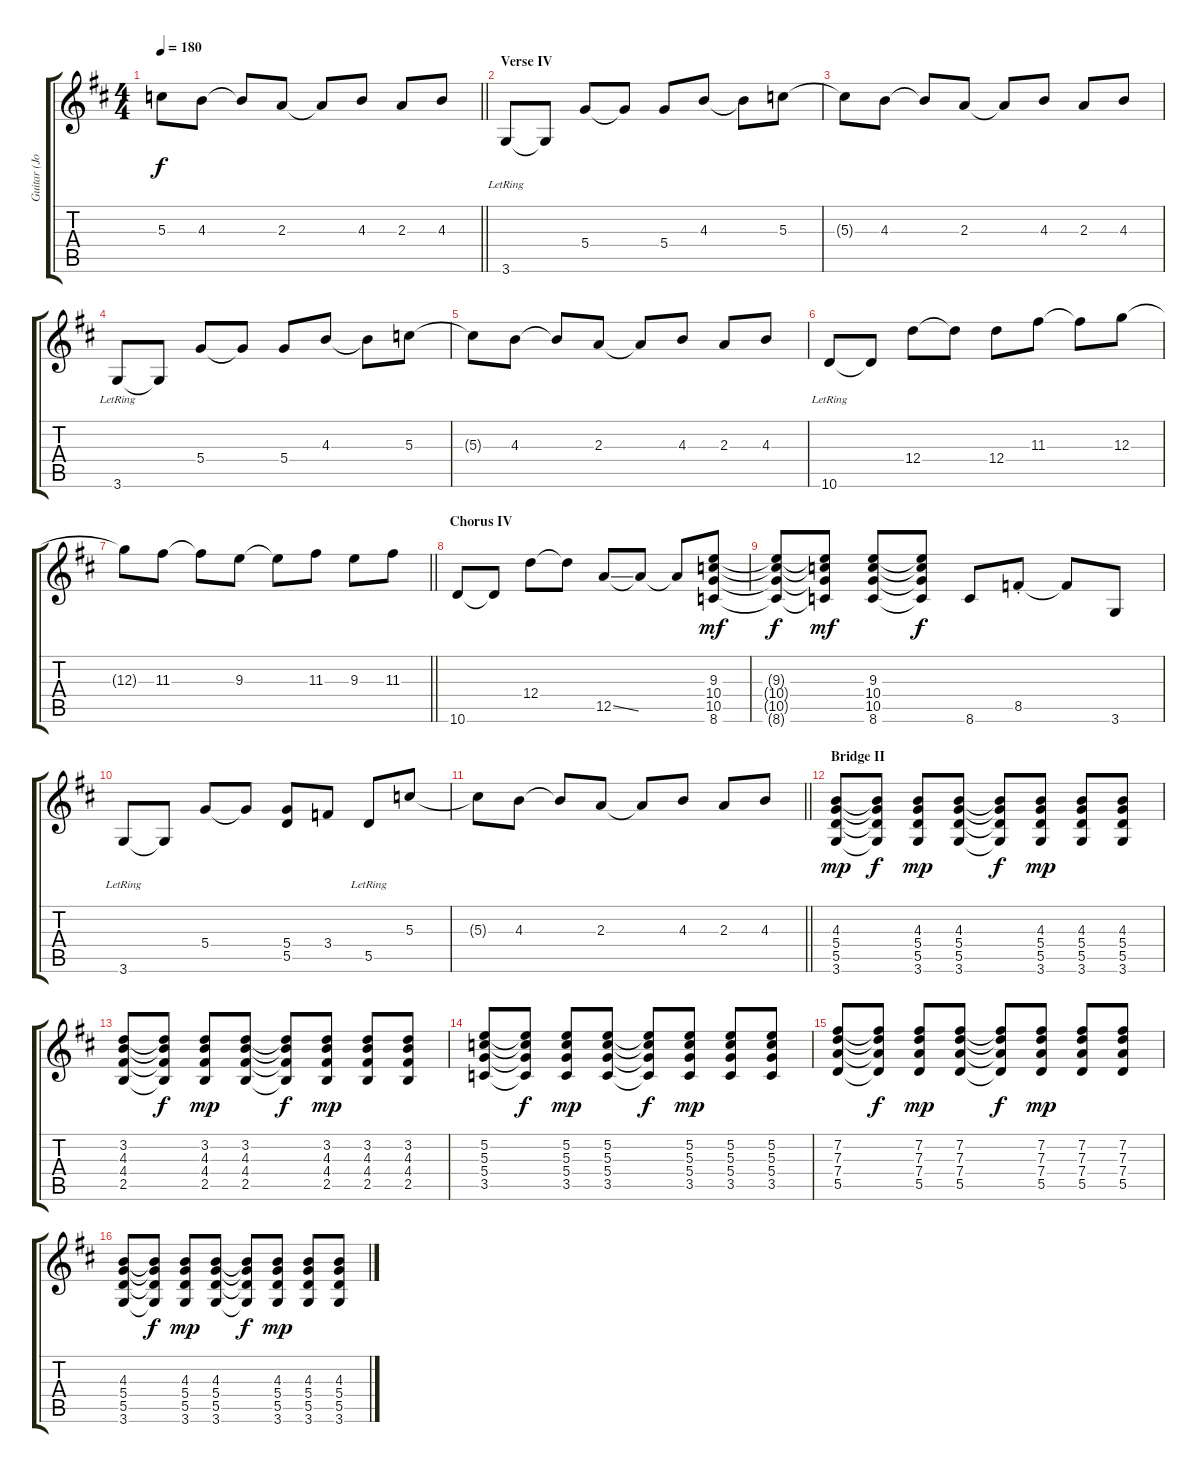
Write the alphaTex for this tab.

\track ("Guitar (John)" "Guitar (Jo") {instrument electricguitarclean}
\staff {score tabs}
\tuning (E4 B3 G3 D3 A2 E2) {hide}
\ts (4 4)
\tempo 180
\clef g2
\barLineRight lightlight
\ks d
5.3{t}.8{dy f} 4.3.8 4.3{t}.8 2.3.8 2.3{t}.8 4.3.8 2.3.8 4.3.8 |
\section ("" "Verse IV")
3.6{lr}.8 3.6{t}.8 5.4.8 5.4{t}.8 5.4.8 4.3.8 4.3{t}.8 5.3.8 |
5.3{t}.8 4.3.8 4.3{t}.8 2.3.8 2.3{t}.8 4.3.8 2.3.8 4.3.8 |
3.6{lr}.8 3.6{t}.8 5.4.8 5.4{t}.8 5.4.8 4.3.8 4.3{t}.8 5.3.8 |
5.3{t}.8 4.3.8 4.3{t}.8 2.3.8 2.3{t}.8 4.3.8 2.3.8 4.3.8 |
10.6{lr}.8 10.6{t}.8 12.4.8 12.4{t}.8 12.4.8 11.3.8 11.3{t}.8 12.3.8 |
\barLineRight lightlight
12.3{t}.8 11.3.8 11.3{t}.8 9.3.8 9.3{t}.8 11.3.8 9.3.8 11.3.8 |
\section ("" "Chorus IV")
10.6.8 10.6{t}.8 12.4.8 12.4{t}.8 12.5{ss}.8 12.5{t}.8 12.5{t}.8 (9.3 10.4 10.5 8.6).8{dy mf} |
(9.3{t} 10.4{t} 10.5{t} 8.6{t}).8{dy f} (9.3{t} 10.4{t} 10.5{t} 8.6{t}).8{dy mf} (9.3 10.4 10.5 8.6).8 (9.3{t} 10.4{t} 10.5{t} 8.6{t}).8{dy f} 8.6.8 8.5{st}.8 8.5{t}.8 3.6.8 |
3.6{lr}.8 3.6{t}.8 5.4.8 5.4{t}.8 (5.4 5.5).8 3.4.8 5.5{lr}.8 5.3.8 |
\barLineRight lightlight
5.3{t}.8 4.3.8 4.3{t}.8 2.3.8 2.3{t}.8 4.3.8 2.3.8 4.3.8 |
\section ("" "Bridge II")
(4.3 5.4 5.5 3.6).8{dy mp} (4.3{t} 5.4{t} 5.5{t} 3.6{t}).8{dy f} (4.3 5.4 5.5 3.6).8{dy mp} (4.3 5.4 5.5 3.6).8 (4.3{t} 5.4{t} 5.5{t} 3.6{t}).8{dy f} (4.3 5.4 5.5 3.6).8{dy mp} (4.3 5.4 5.5 3.6).8 (4.3 5.4 5.5 3.6).8 |
(3.2 4.3 4.4 2.5).8 (3.2{t} 4.3{t} 4.4{t} 2.5{t}).8{dy f} (3.2 4.3 4.4 2.5).8{dy mp} (3.2 4.3 4.4 2.5).8 (3.2{t} 4.3{t} 4.4{t} 2.5{t}).8{dy f} (3.2 4.3 4.4 2.5).8{dy mp} (3.2 4.3 4.4 2.5).8 (3.2 4.3 4.4 2.5).8 |
(5.2 5.3 5.4 3.5).8 (5.2{t} 5.3{t} 5.4{t} 3.5{t}).8{dy f} (5.2 5.3 5.4 3.5).8{dy mp} (5.2 5.3 5.4 3.5).8 (5.2{t} 5.3{t} 5.4{t} 3.5{t}).8{dy f} (5.2 5.3 5.4 3.5).8{dy mp} (5.2 5.3 5.4 3.5).8 (5.2 5.3 5.4 3.5).8 |
(7.2 7.3 7.4 5.5).8 (7.2{t} 7.3{t} 7.4{t} 5.5{t}).8{dy f} (7.2 7.3 7.4 5.5).8{dy mp} (7.2 7.3 7.4 5.5).8 (7.2{t} 7.3{t} 7.4{t} 5.5{t}).8{dy f} (7.2 7.3 7.4 5.5).8{dy mp} (7.2 7.3 7.4 5.5).8 (7.2 7.3 7.4 5.5).8 |
(4.3 5.4 5.5 3.6).8 (4.3{t} 5.4{t} 5.5{t} 3.6{t}).8{dy f} (4.3 5.4 5.5 3.6).8{dy mp} (4.3 5.4 5.5 3.6).8 (4.3{t} 5.4{t} 5.5{t} 3.6{t}).8{dy f} (4.3 5.4 5.5 3.6).8{dy mp} (4.3 5.4 5.5 3.6).8 (4.3 5.4 5.5 3.6).8
